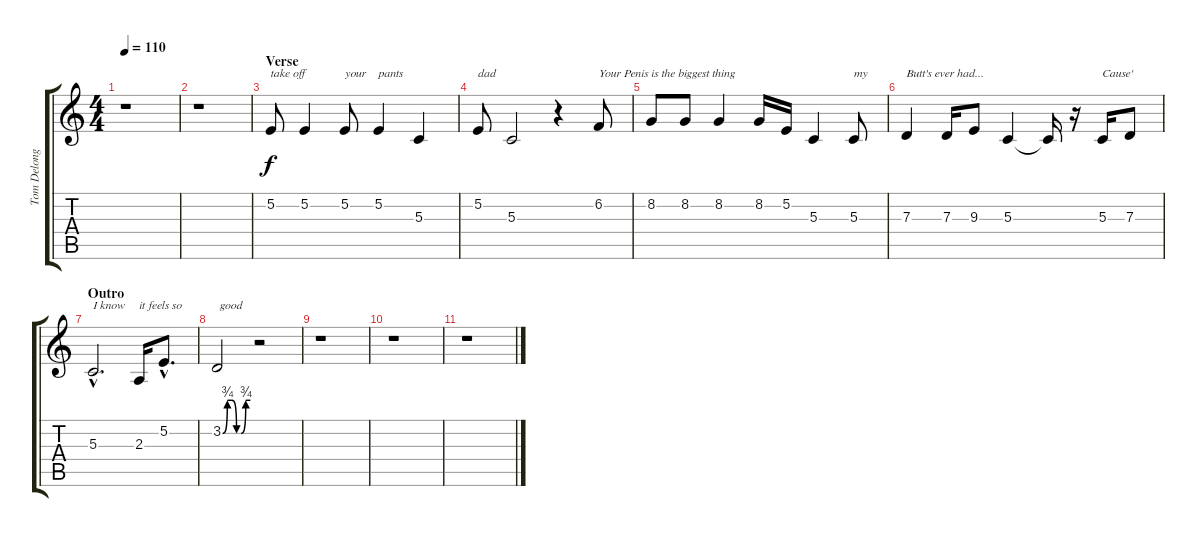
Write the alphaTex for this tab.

\track ("Tom Delonge (Voz)" "Tom Delong") {instrument tenorsax}
\staff {score tabs}
\tuning (E4 B3 G3 D3 A2 E2) {hide}
\ts (4 4)
\tempo 110
\clef g2
\ks c
r.1{dy f} |
r.1 |
\section ("" "Verse")
5.2.8{txt "take off"} 5.2.4 5.2.8{txt "your"} 5.2.4{txt "pants"} 5.3.4 |
5.2.8{txt "dad"} 5.3.2 r.4 6.2.8{txt "Your Penis is the biggest thing"} |
8.2.8 8.2.8 8.2.4 8.2.16 5.2.16 5.3.4 5.3.8{txt "my"} |
7.3.4{txt "Butt's ever had..."} 7.3.16 9.3.8 5.3.4 5.3{t}.16 r.16 5.3.16{txt "Cause' "} 7.3.8 |
\section ("" "Outro")
5.3{hac}.2{d txt "I know "} 2.3.16{txt "it feels so"} 5.2{hac}.8{d} |
3.2{be (custom 0 0 10 3 20 3 30 0 40 0 50 3 60 3)}.2{txt " good "} r.2 |
r.1 |
r.1 |
r.1
